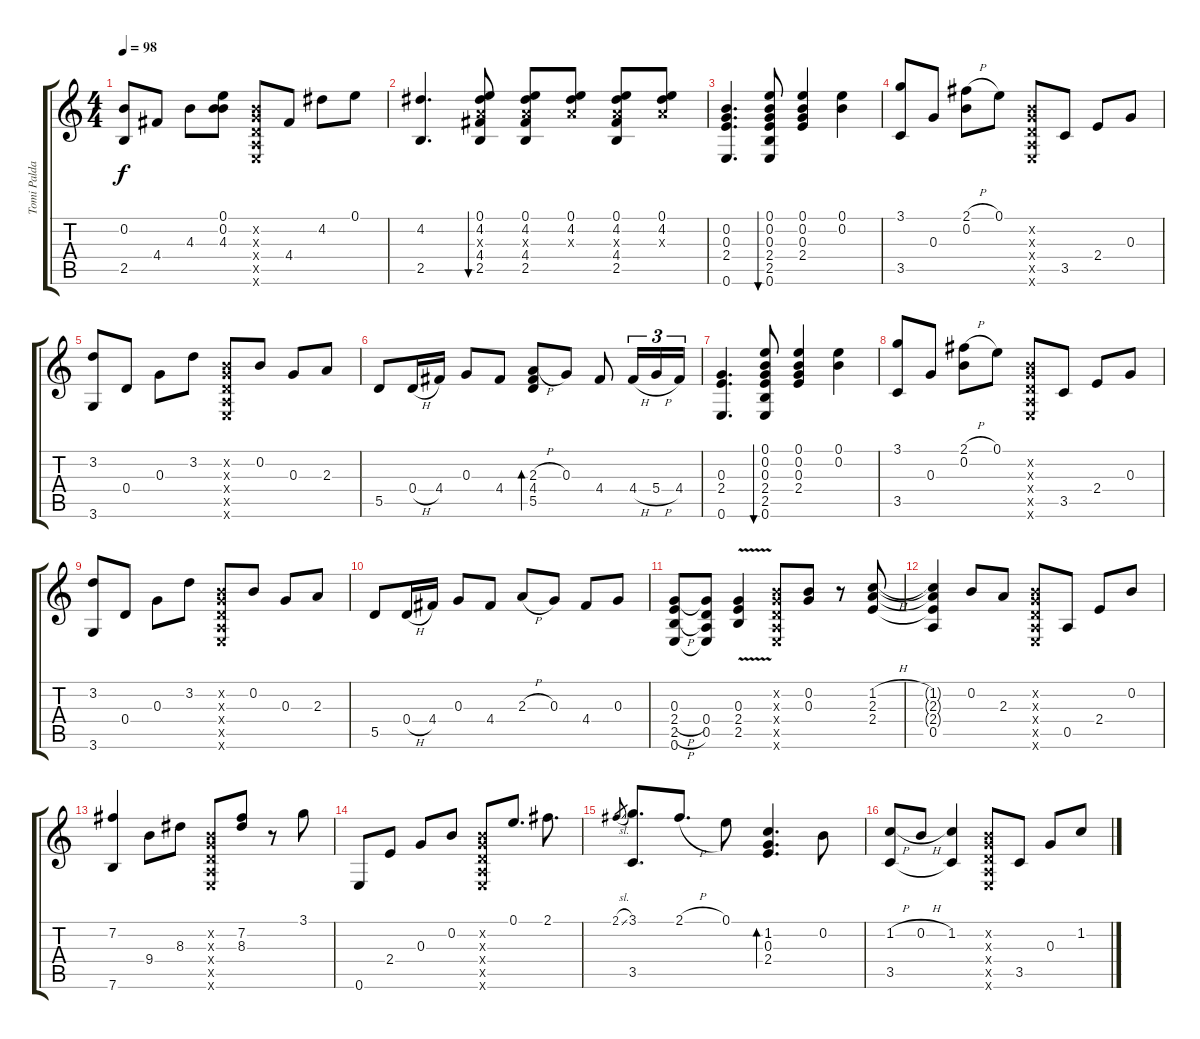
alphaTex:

\track ("Tomi Paldanius" "Tomi Palda") {instrument acousticguitarsteel}
\staff {score tabs}
\tuning (E4 B3 G3 D3 A2 E2) {hide}
\ts (4 4)
\tempo 98
\clef g2
\ks c
(0.2 2.5).8{dy f} 4.4.8 4.3.8 (0.1 0.2 4.3).8 (0.2{x} 0.3{x} 0.4{x} 0.5{x} 0.6{x}).8 4.4.8 4.2.8 0.1.8 |
(4.2 2.5).4{d} (0.1 4.2 2.3{x} 4.4 2.5).8{bu 240} (0.1 4.2 2.3{x} 4.4 2.5).8 (0.1 4.2 2.3{x}).8 (0.1 4.2 2.3{x} 4.4 2.5).8 (0.1 4.2 2.3{x}).8 |
(0.2 0.3 2.4 0.6).4{d} (0.1 0.2 0.3 2.4 2.5 0.6).8{bu 240} (0.1 0.2 0.3 2.4).4 (0.1 0.2).4 |
(3.1 3.5).8 0.3.8 (2.1{h} 0.2).8 0.1.8 (0.2{x} 0.3{x} 0.4{x} 0.5{x} 0.6{x}).8 3.5.8 2.4.8 0.3.8 |
(3.2 3.6).8 0.4.8 0.3.8 3.2.8 (0.2{x} 0.3{x} 0.4{x} 0.5{x} 0.6{x}).8 0.2.8 0.3.8 2.3.8 |
5.5.8 0.4{h}.16 4.4.16 0.3.8 4.4.8 (2.3{h} 4.4 5.5).8{bd 120} 0.3.8 4.4.8 4.4{h}.16{tu (3 2)} 5.4{h}.16{tu (3 2)} 4.4.16{tu (3 2)} |
(0.3 2.4 0.6).4{d} (0.1 0.2 0.3 2.4 2.5 0.6).8{bu 240} (0.1 0.2 0.3 2.4).4 (0.1 0.2).4 |
(3.1 3.5).8 0.3.8 (2.1{h} 0.2).8 0.1.8 (0.2{x} 0.3{x} 0.4{x} 0.5{x} 0.6{x}).8 3.5.8 2.4.8 0.3.8 |
(3.2 3.6).8 0.4.8 0.3.8 3.2.8 (0.2{x} 0.3{x} 0.4{x} 0.5{x} 0.6{x}).8 0.2.8 0.3.8 2.3.8 |
5.5.8 0.4{h}.16 4.4.16 0.3.8 4.4.8 2.3{h}.8 0.3.8 4.4.8 0.3.8 |
(0.3 2.4{h} 2.5{h} 0.6).8 (0.3{t} 0.4 0.5 0.6{t}).8 (0.3{v} 2.4 2.5).4 (0.2{x} 0.3{x} 0.4{x} 0.5{x} 0.6{x}).8 (0.2 0.3).8 r.8 (1.2{h} 2.3 2.4).8 |
(1.2{t} 2.3{t} 2.4{t} 0.5).4 0.2.8 2.3.8 (0.2{x} 0.3{x} 0.4{x} 0.5{x} 0.6{x}).8 0.5.8 2.4.8 0.2.8 |
(7.2 7.6).4 9.4.8 8.3.8 (0.2{x} 0.3{x} 0.4{x} 0.5{x} 0.6{x}).8 (7.2 8.3).8 r.8 3.1.8 |
0.6.8 2.4.8 0.3.8 0.2.8 (0.2{x} 0.3{x} 0.4{x} 0.5{x} 0.6{x}).8 0.1.8{d} 2.1.8{d} |
2.1{sl}.8{gr} (3.1 3.5).8{d} 2.1{h}.8{d} 0.1.8 (1.2 0.3 2.4).4{d bd 240} 0.2.8 |
(1.2{h} 3.5).8 0.2{h}.8 (1.2 3.5{t}).4 (0.2{x} 0.3{x} 0.4{x} 0.5{x} 0.6{x}).8 3.5.8 0.3.8 1.2.8
